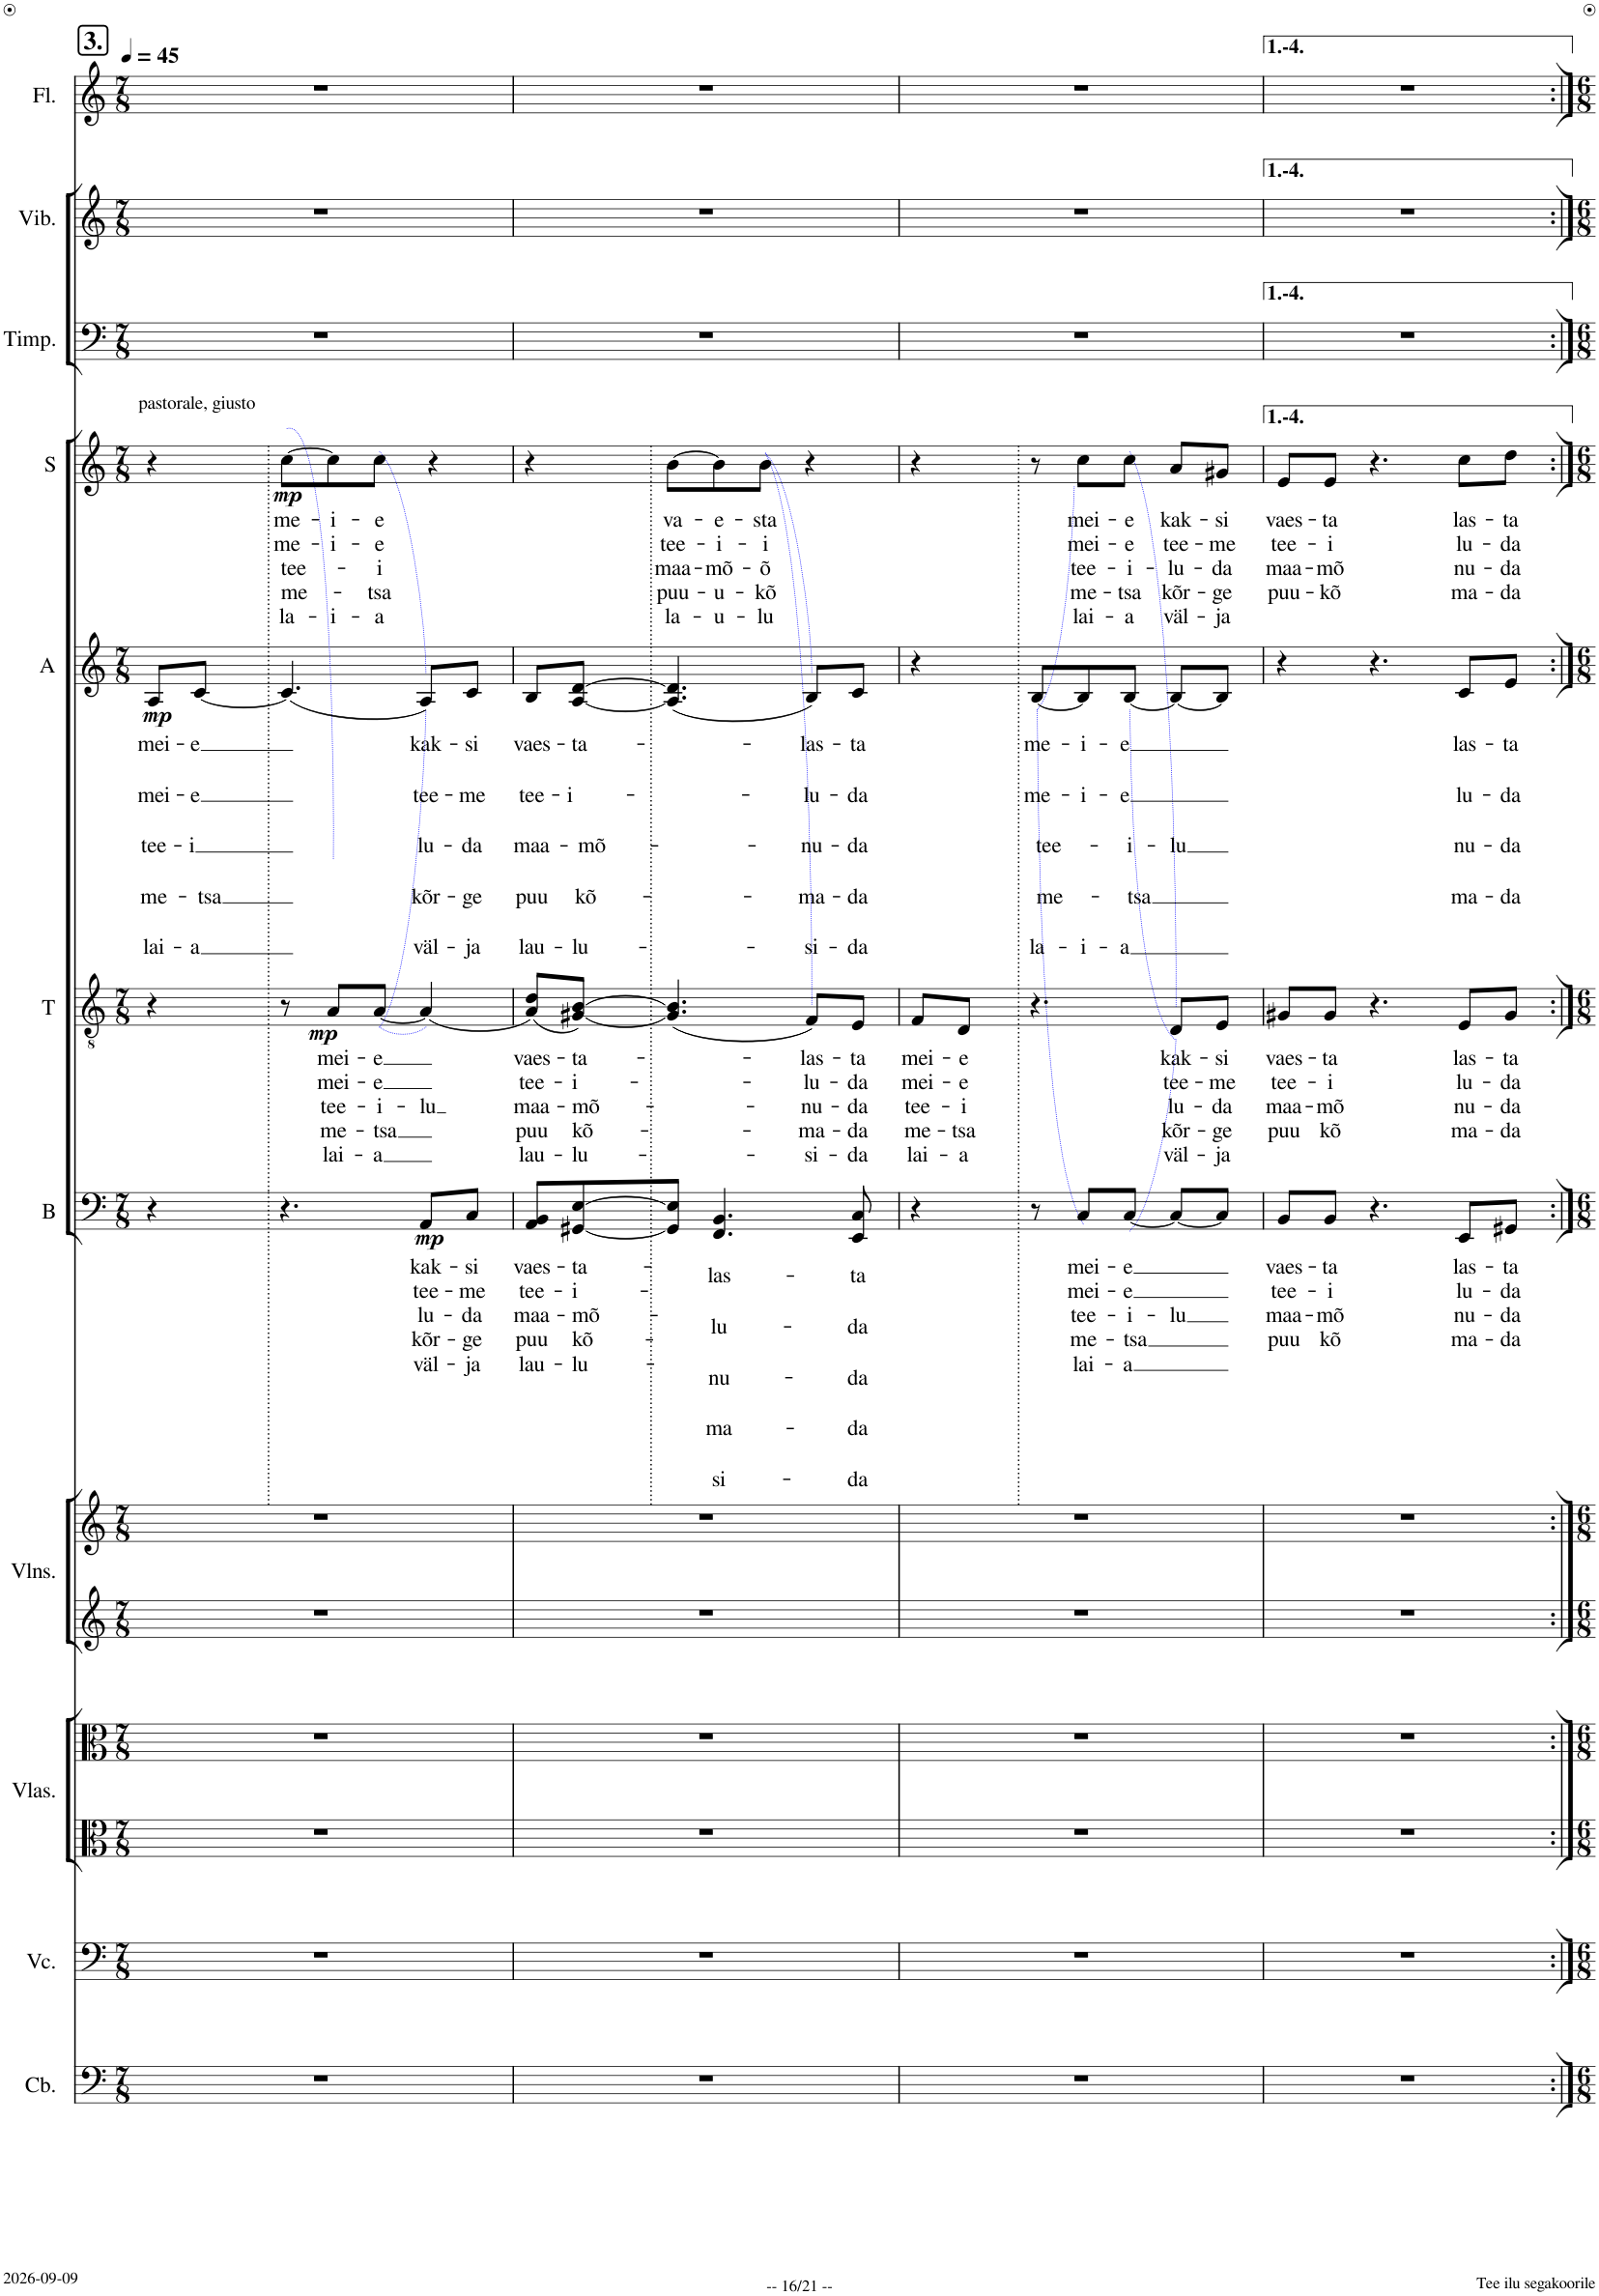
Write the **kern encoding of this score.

**kern	**kern	**kern	**kern	**kern	**kern	**kern	**text	**text	**text	**text	**text	**dynam	**kern	**text	**text	**text	**text	**text	**dynam	**kern	**text	**text	**text	**text	**text	**dynam	**kern	**text	**text	**text	**text	**text	**dynam	**kern	**kern	**kern
*part11	*part10	*part9	*part9	*part8	*part8	*part7	*part7	*part7	*part7	*part7	*part7	*part7	*part6	*part6	*part6	*part6	*part6	*part6	*part6	*part5	*part5	*part5	*part5	*part5	*part5	*part5	*part4	*part4	*part4	*part4	*part4	*part4	*part4	*part3	*part2	*part1
*staff13	*staff12	*staff11	*staff10	*staff9	*staff8	*staff7	*staff7	*staff7	*staff7	*staff7	*staff7	*staff7	*staff6	*staff6	*staff6	*staff6	*staff6	*staff6	*staff6	*staff5	*staff5	*staff5	*staff5	*staff5	*staff5	*staff5	*staff4	*staff4	*staff4	*staff4	*staff4	*staff4	*staff4	*staff3	*staff2	*staff1
*I"Contrabass	*I"Violoncello	*I"Violas	*	*I"Violins	*	*I"B	*	*	*	*	*	*	*I"T	*	*	*	*	*	*	*I"A	*	*	*	*	*	*	*I"S	*	*	*	*	*	*	*I"Timpani	*I"Vibraphone	*I"Flute
*I'Cb.	*I'Vc.	*I'Vlas.	*	*I'Vlns.	*	*I'B	*	*	*	*	*	*	*I'T	*	*	*	*	*	*	*I'A	*	*	*	*	*	*	*I'S	*	*	*	*	*	*	*I'Timp.	*I'Vib.	*I'Fl.
!!LO:PB:g=z
*clefF4	*clefF4	*clefC3	*clefC3	*clefG2	*clefG2	*clefF4	*	*	*	*	*	*	*clefGv2	*	*	*	*	*	*	*clefG2	*	*	*	*	*	*	*clefG2	*	*	*	*	*	*	*clefF4	*clefG2	*clefG2
*Trd7c12	*	*	*	*	*	*	*	*	*	*	*	*	*	*	*	*	*	*	*	*Trd1c2	*	*	*	*	*	*	*	*	*	*	*	*	*	*	*	*
*k[]	*k[]	*k[]	*k[]	*k[]	*k[]	*k[]	*	*	*	*	*	*	*k[]	*	*	*	*	*	*	*k[]	*	*	*	*	*	*	*k[]	*	*	*	*	*	*	*k[]	*k[]	*k[]
*M7/8	*M7/8	*M7/8	*M7/8	*M7/8	*M7/8	*M7/8	*	*	*	*	*	*	*M7/8	*	*	*	*	*	*	*M7/8	*	*	*	*	*	*	*M7/8	*	*	*	*	*	*	*M7/8	*M7/8	*M7/8
*MM45	*MM45	*MM45	*MM45	*MM45	*MM45	*MM45	*	*	*	*	*	*	*MM45	*	*	*	*	*	*	*MM45	*	*	*	*	*	*	*MM45	*	*	*	*	*	*	*MM45	*MM45	*MM45
!!LO:REH:place=s1:a:B:cj:fs=14:t=3.
=44	=44	=44	=44	=44	=44	=44	=44	=44	=44	=44	=44	=44	=44	=44	=44	=44	=44	=44	=44	=44	=44	=44	=44	=44	=44	=44	=44	=44	=44	=44	=44	=44	=44	=44	=44	=44
!	!	!	!	!	!	!	!	!	!	!	!	!	!	!	!	!	!	!	!	!	!	!	!	!	!	!	!LO:TX:a:t=pastorale, giusto	!	!	!	!	!	!	!	!	!
!	!	!	!	!	!	!	!	!	!	!	!	!	!	!	!	!	!	!	!	!	!LO:LY:b	!LO:LY:b	!LO:LY:b	!LO:LY:b	!LO:LY:b	!LO:DY:b	!	!	!	!	!	!	!	!	!	!
2..r	2..r	2..r	2..r	2..r	2..r	4r	.	.	.	.	.	.	4r	.	.	.	.	.	.	8A/L	mei-	mei-	tee-	me-	lai-	mp	4r	.	.	.	.	.	.	2..r	2..r	2..r
!	!	!	!	!	!	!	!	!	!	!	!	!	!	!	!	!	!	!	!	!	!LO:LY:b	!LO:LY:b	!LO:LY:b	!LO:LY:b	!LO:LY:b	!	!	!	!	!	!	!	!	!	!	!
.	.	.	.	.	.	.	.	.	.	.	.	.	.	.	.	.	.	.	.	[8c/J	e	e	-i	tsa	a	.	.	.	.	.	.	.	.	.	.	.
!	!	!	!	!	!	!	!	!	!	!	!	!	!	!	!	!	!	!	!	!	!	!	!	!	!	!	!	!LO:LY:b	!LO:LY:b	!LO:LY:b	!LO:LY:b	!LO:LY:b	!LO:DY:b	!	!	!
.	.	.	.	.	.	4.r	.	.	.	.	.	.	8r	.	.	.	.	.	.	(4.c/]	.	.	.	.	.	.	([8cc\L	me-	me-	tee-	me-	la-	mp	.	.	.
!	!	!	!	!	!	!	!	!	!	!	!	!	!	!LO:LY:b	!LO:LY:b	!LO:LY:b	!LO:LY:b	!LO:LY:b	!LO:DY:b	!	!	!	!	!	!	!	!	!LO:LY:b	!LO:LY:b	!	!	!LO:LY:b	!	!	!	!
.	.	.	.	.	.	.	.	.	.	.	.	.	8A/L)	mei-	mei-	tee-	me-	lai-	mp	.	.	.	.	.	.	.	8cc\]	-i-	-i-	.	.	-i-	.	.	.	.
!	!	!	!	!	!	!	!	!	!	!	!	!	!	!LO:LY:b	!LO:LY:b	!LO:LY:b	!LO:LY:b	!LO:LY:b	!	!	!	!	!	!	!	!	!	!LO:LY:b	!LO:LY:b	!LO:LY:b	!LO:LY:b	!LO:LY:b	!	!	!	!
.	.	.	.	.	.	.	.	.	.	.	.	.	(([8A/J	-e	-e	-i-	-tsa	-a	.	.	.	.	.	.	.	.	(8cc\J	-e	-e	-i	-tsa	-a	.	.	.	.
!	!	!	!	!	!	!	!LO:LY:b	!LO:LY:b	!LO:LY:b	!LO:LY:b	!LO:LY:b	!LO:DY:b	!	!	!	!LO:LY:b	!	!	!	!	!LO:LY:b	!LO:LY:b	!LO:LY:b	!LO:LY:b	!LO:LY:b	!	!	!	!	!	!	!	!	!	!	!
.	.	.	.	.	.	8AA/L	kak-	tee-	lu-	kõr-	väl-	mp	4A/])	.	.	-lu	.	.	.	(8A/L))	kak-	tee-	lu-	kõr-	väl-	.	4r	.	.	.	.	.	.	.	.	.
!	!	!	!	!	!	!	!LO:LY:b	!LO:LY:b	!LO:LY:b	!LO:LY:b	!LO:LY:b	!	!	!	!	!	!	!	!	!	!LO:LY:b	!LO:LY:b	!LO:LY:b	!LO:LY:b	!LO:LY:b	!	!	!	!	!	!	!	!	!	!	!
.	.	.	.	.	.	8C/J	-si	-me	-da	-ge	-ja	.	.	.	.	.	.	.	.	8c/J	-si	-me	-da	-ge	-ja	.	.	.	.	.	.	.	.	.	.	.
=45	=45	=45	=45	=45	=45	=45	=45	=45	=45	=45	=45	=45	=45	=45	=45	=45	=45	=45	=45	=45	=45	=45	=45	=45	=45	=45	=45	=45	=45	=45	=45	=45	=45	=45	=45	=45
!	!	!	!	!	!	!	!LO:LY:b	!LO:LY:b	!LO:LY:b	!LO:LY:b	!LO:LY:b	!	!	!LO:LY:b	!LO:LY:b	!LO:LY:b	!LO:LY:b	!LO:LY:b	!	!	!LO:LY:b	!LO:LY:b	!LO:LY:b	!LO:LY:b	!LO:LY:b	!	!	!	!	!	!	!	!	!	!	!
2..r	2..r	2..r	2..r	2..r	2..r	8AA/ 8BB/L	vaes-	tee-	maa-	puu	lau-	.	(8A/ 8d/L)	vaes-	tee-	maa-	puu	lau-	.	8B/L	vaes-	tee-	maa-	puu	lau-	.	4r	.	.	.	.	.	.	2..r	2..r	2..r
!	!	!	!	!	!	!	!LO:LY:b	!LO:LY:b	!LO:LY:b	!LO:LY:b	!LO:LY:b	!	!	!LO:LY:b	!LO:LY:b	!LO:LY:b	!LO:LY:b	!LO:LY:b	!	!	!LO:LY:b	!LO:LY:b	!LO:LY:b	!LO:LY:b	!LO:LY:b	!	!	!	!	!	!	!	!	!	!	!
.	.	.	.	.	.	[8GG#X/ [8E/	-ta-	-i-	-mõ-	kõ-	-lu-	.	[8G#X/ [8B/J)	-ta-	-i-	-mõ-	kõ-	-lu-	.	[8A/ [8d/J	ta-	i-	mõ-	kõ-	lu-	.	.	.	.	.	.	.	.	.	.	.
!	!	!	!	!	!	!	!	!	!	!	!	!	!	!	!	!	!	!	!	!	!	!	!	!	!	!	!	!LO:LY:b	!LO:LY:b	!LO:LY:b	!LO:LY:b	!LO:LY:b	!	!	!	!
.	.	.	.	.	.	8GG#/] 8E/]J	.	.	.	.	.	.	(4.G#/] 4.B/]	.	.	.	.	.	.	(4.A/] 4.d/]	.	.	.	.	.	.	[8b\L	va-	tee-	maa-	puu-	la-	.	.	.	.
!	!	!	!	!	!	!	!LO:LY:b	!LO:LY:b	!LO:LY:b	!LO:LY:b	!LO:LY:b	!	!	!	!	!	!	!	!	!	!	!	!	!	!	!	!	!LO:LY:b	!LO:LY:b	!LO:LY:b	!LO:LY:b	!LO:LY:b	!	!	!	!
.	.	.	.	.	.	4.FF/ 4.BB/	-las-	lu-	nu-	ma-	si-	.	.	.	.	.	.	.	.	.	.	.	.	.	.	.	8b\]	-e-	-i-	-mõ-	-u-	-u-	.	.	.	.
!	!	!	!	!	!	!	!	!	!	!	!	!	!	!	!	!	!	!	!	!	!	!	!	!	!	!	!	!LO:LY:b	!LO:LY:b	!LO:LY:b	!LO:LY:b	!LO:LY:b	!	!	!	!
.	.	.	.	.	.	.	.	.	.	.	.	.	.	.	.	.	.	.	.	.	.	.	.	.	.	.	((8b\J	-sta	-i	-õ	-kõ	-lu	.	.	.	.
!	!	!	!	!	!	!	!	!	!	!	!	!	!	!LO:LY:b	!LO:LY:b	!LO:LY:b	!LO:LY:b	!LO:LY:b	!	!	!LO:LY:b	!LO:LY:b	!LO:LY:b	!LO:LY:b	!LO:LY:b	!	!	!	!	!	!	!	!	!	!	!
.	.	.	.	.	.	.	.	.	.	.	.	.	8F/L))	-las-	-lu-	-nu-	-ma-	-si-	.	8B/L))	-las-	-lu-	-nu-	-ma-	-si-	.	4r	.	.	.	.	.	.	.	.	.
!	!	!	!	!	!	!	!LO:LY:b	!LO:LY:b	!LO:LY:b	!LO:LY:b	!LO:LY:b	!	!	!LO:LY:b	!LO:LY:b	!LO:LY:b	!LO:LY:b	!LO:LY:b	!	!	!LO:LY:b	!LO:LY:b	!LO:LY:b	!LO:LY:b	!LO:LY:b	!	!	!	!	!	!	!	!	!	!	!
.	.	.	.	.	.	8EE/ 8C/	-ta	-da	-da	-da	-da	.	8E/J	-ta	-da	-da	-da	-da	.	8c/J	-ta	-da	-da	-da	-da	.	.	.	.	.	.	.	.	.	.	.
=46	=46	=46	=46	=46	=46	=46	=46	=46	=46	=46	=46	=46	=46	=46	=46	=46	=46	=46	=46	=46	=46	=46	=46	=46	=46	=46	=46	=46	=46	=46	=46	=46	=46	=46	=46	=46
!	!	!	!	!	!	!	!	!	!	!	!	!	!	!LO:LY:b	!LO:LY:b	!LO:LY:b	!LO:LY:b	!LO:LY:b	!	!	!	!	!	!	!	!	!	!	!	!	!	!	!	!	!	!
2..r	2..r	2..r	2..r	2..r	2..r	4r	.	.	.	.	.	.	8F/L	mei-	mei-	tee-	me-	lai-	.	4r	.	.	.	.	.	.	4r	.	.	.	.	.	.	2..r	2..r	2..r
!	!	!	!	!	!	!	!	!	!	!	!	!	!	!LO:LY:b	!LO:LY:b	!LO:LY:b	!LO:LY:b	!LO:LY:b	!	!	!	!	!	!	!	!	!	!	!	!	!	!	!	!	!	!
.	.	.	.	.	.	.	.	.	.	.	.	.	8D/J	-e	-e	-i	-tsa	-a	.	.	.	.	.	.	.	.	.	.	.	.	.	.	.	.	.	.
!	!	!	!	!	!	!	!	!	!	!	!	!	!	!	!	!	!	!	!	!	!LO:LY:b	!LO:LY:b	!LO:LY:b	!LO:LY:b	!LO:LY:b	!	!	!	!	!	!	!	!	!	!	!
.	.	.	.	.	.	8r	.	.	.	.	.	.	4.r	.	.	.	.	.	.	([8B/L	me-	me-	tee-	me-	la-	.	8r	.	.	.	.	.	.	.	.	.
!	!	!	!	!	!	!	!LO:LY:b	!LO:LY:b	!LO:LY:b	!LO:LY:b	!LO:LY:b	!	!	!	!	!	!	!	!	!	!LO:LY:b	!LO:LY:b	!	!	!LO:LY:b	!	!	!LO:LY:b	!LO:LY:b	!LO:LY:b	!LO:LY:b	!LO:LY:b	!	!	!	!
.	.	.	.	.	.	8C/L)	mei-	mei-	tee-	me-	lai-	.	.	.	.	.	.	.	.	8B/]	-i-	-i-	.	.	-i-	.	(8cc\L	mei-	mei-	tee-	-me-	lai-	.	.	.	.
!	!	!	!	!	!	!	!LO:LY:b	!LO:LY:b	!LO:LY:b	!LO:LY:b	!LO:LY:b	!	!	!	!	!	!	!	!	!	!LO:LY:b	!LO:LY:b	!LO:LY:b	!LO:LY:b	!LO:LY:b	!	!	!LO:LY:b	!LO:LY:b	!LO:LY:b	!LO:LY:b	!LO:LY:b	!	!	!	!
.	.	.	.	.	.	[8C/J	-e	-e	-i-	-tsa	-a	.	.	.	.	.	.	.	.	([8B/J	-e	-e	-i-	-tsa	-a	.	(8cc\J	-e	-e	-i-	-tsa	-a	.	.	.	.
!	!	!	!	!	!	!	!	!	!LO:LY:b	!	!	!	!	!LO:LY:b	!LO:LY:b	!LO:LY:b	!LO:LY:b	!LO:LY:b	!	!	!	!	!LO:LY:b	!	!	!	!	!LO:LY:b	!LO:LY:b	!LO:LY:b	!LO:LY:b	!LO:LY:b	!	!	!	!
.	.	.	.	.	.	8C/L_	.	.	-lu	.	.	.	(8D/L))	kak-	tee-	lu-	kõr-	väl-	.	8B/L_	.	.	-lu	.	.	.	8a/L	kak-	tee-	-lu-	kõr-	väl-	.	.	.	.
!	!	!	!	!	!	!	!	!	!	!	!	!	!	!LO:LY:b	!LO:LY:b	!LO:LY:b	!LO:LY:b	!LO:LY:b	!	!	!	!	!	!	!	!	!	!LO:LY:b	!LO:LY:b	!LO:LY:b	!LO:LY:b	!LO:LY:b	!	!	!	!
.	.	.	.	.	.	8C/J]	.	.	.	.	.	.	8E/J	-si	-me	-da	-ge	-ja	.	8B/J]	.	.	.	.	.	.	8g#X/J	-si	-me	-da	-ge	-ja	.	.	.	.
=47	=47	=47	=47	=47	=47	=47	=47	=47	=47	=47	=47	=47	=47	=47	=47	=47	=47	=47	=47	=47	=47	=47	=47	=47	=47	=47	=47	=47	=47	=47	=47	=47	=47	=47	=47	=47
!	!	!	!	!	!	!	!LO:LY:b	!LO:LY:b	!LO:LY:b	!LO:LY:b	!	!	!	!LO:LY:b	!LO:LY:b	!LO:LY:b	!LO:LY:b	!	!	!	!	!	!	!	!	!	!	!LO:LY:b	!LO:LY:b	!LO:LY:b	!LO:LY:b	!	!	!	!	!
2..r	2..r	2..r	2..r	2..r	2..r	8BB/L	vaes-	tee-	maa-	puu	.	.	8G#X/L	vaes-	tee-	maa-	puu	.	.	4r	.	.	.	.	.	.	8e/L	vaes-	tee-	maa-	puu-	.	.	2..r	2..r	2..r
!	!	!	!	!	!	!	!LO:LY:b	!LO:LY:b	!LO:LY:b	!LO:LY:b	!	!	!	!LO:LY:b	!LO:LY:b	!LO:LY:b	!LO:LY:b	!	!	!	!	!	!	!	!	!	!	!LO:LY:b	!LO:LY:b	!LO:LY:b	!LO:LY:b	!	!	!	!	!
.	.	.	.	.	.	8BB/J	-ta	-i	-mõ	kõ	.	.	8G#/J	-ta	-i	-mõ	kõ	.	.	.	.	.	.	.	.	.	8e/J	-ta	-i	-mõ	-kõ	.	.	.	.	.
.	.	.	.	.	.	4.r	.	.	.	.	.	.	4.r	.	.	.	.	.	.	4.r	.	.	.	.	.	.	4.r	.	.	.	.	.	.	.	.	.
!	!	!	!	!	!	!	!LO:LY:b	!LO:LY:b	!LO:LY:b	!LO:LY:b	!	!	!	!LO:LY:b	!LO:LY:b	!LO:LY:b	!LO:LY:b	!	!	!	!LO:LY:b	!LO:LY:b	!LO:LY:b	!LO:LY:b	!	!	!	!LO:LY:b	!LO:LY:b	!LO:LY:b	!LO:LY:b	!	!	!	!	!
.	.	.	.	.	.	8EE/L	las-	lu-	nu-	ma-	.	.	8E/L	las-	lu-	nu-	ma-	.	.	8c/L	las-	lu-	nu-	ma-	.	.	8cc\L	las-	lu-	nu-	ma-	.	.	.	.	.
!	!	!	!	!	!	!	!LO:LY:b	!LO:LY:b	!LO:LY:b	!LO:LY:b	!	!	!	!LO:LY:b	!LO:LY:b	!LO:LY:b	!LO:LY:b	!	!	!	!LO:LY:b	!LO:LY:b	!LO:LY:b	!LO:LY:b	!	!	!	!LO:LY:b	!LO:LY:b	!LO:LY:b	!LO:LY:b	!	!	!	!	!
.	.	.	.	.	.	8GG#X/J	-ta	-da	-da	-da	.	.	8G#/J	-ta	-da	-da	-da	.	.	8e/J	-ta	-da	-da	-da	.	.	8dd\J	-ta	-da	-da	-da	.	.	.	.	.
=:|!	=:|!	=:|!	=:|!	=:|!	=:|!	=:|!	=:|!	=:|!	=:|!	=:|!	=:|!	=:|!	=:|!	=:|!	=:|!	=:|!	=:|!	=:|!	=:|!	=:|!	=:|!	=:|!	=:|!	=:|!	=:|!	=:|!	=:|!	=:|!	=:|!	=:|!	=:|!	=:|!	=:|!	=:|!	=:|!	=:|!
*-	*-	*-	*-	*-	*-	*-	*-	*-	*-	*-	*-	*-	*-	*-	*-	*-	*-	*-	*-	*-	*-	*-	*-	*-	*-	*-	*-	*-	*-	*-	*-	*-	*-	*-	*-	*-
